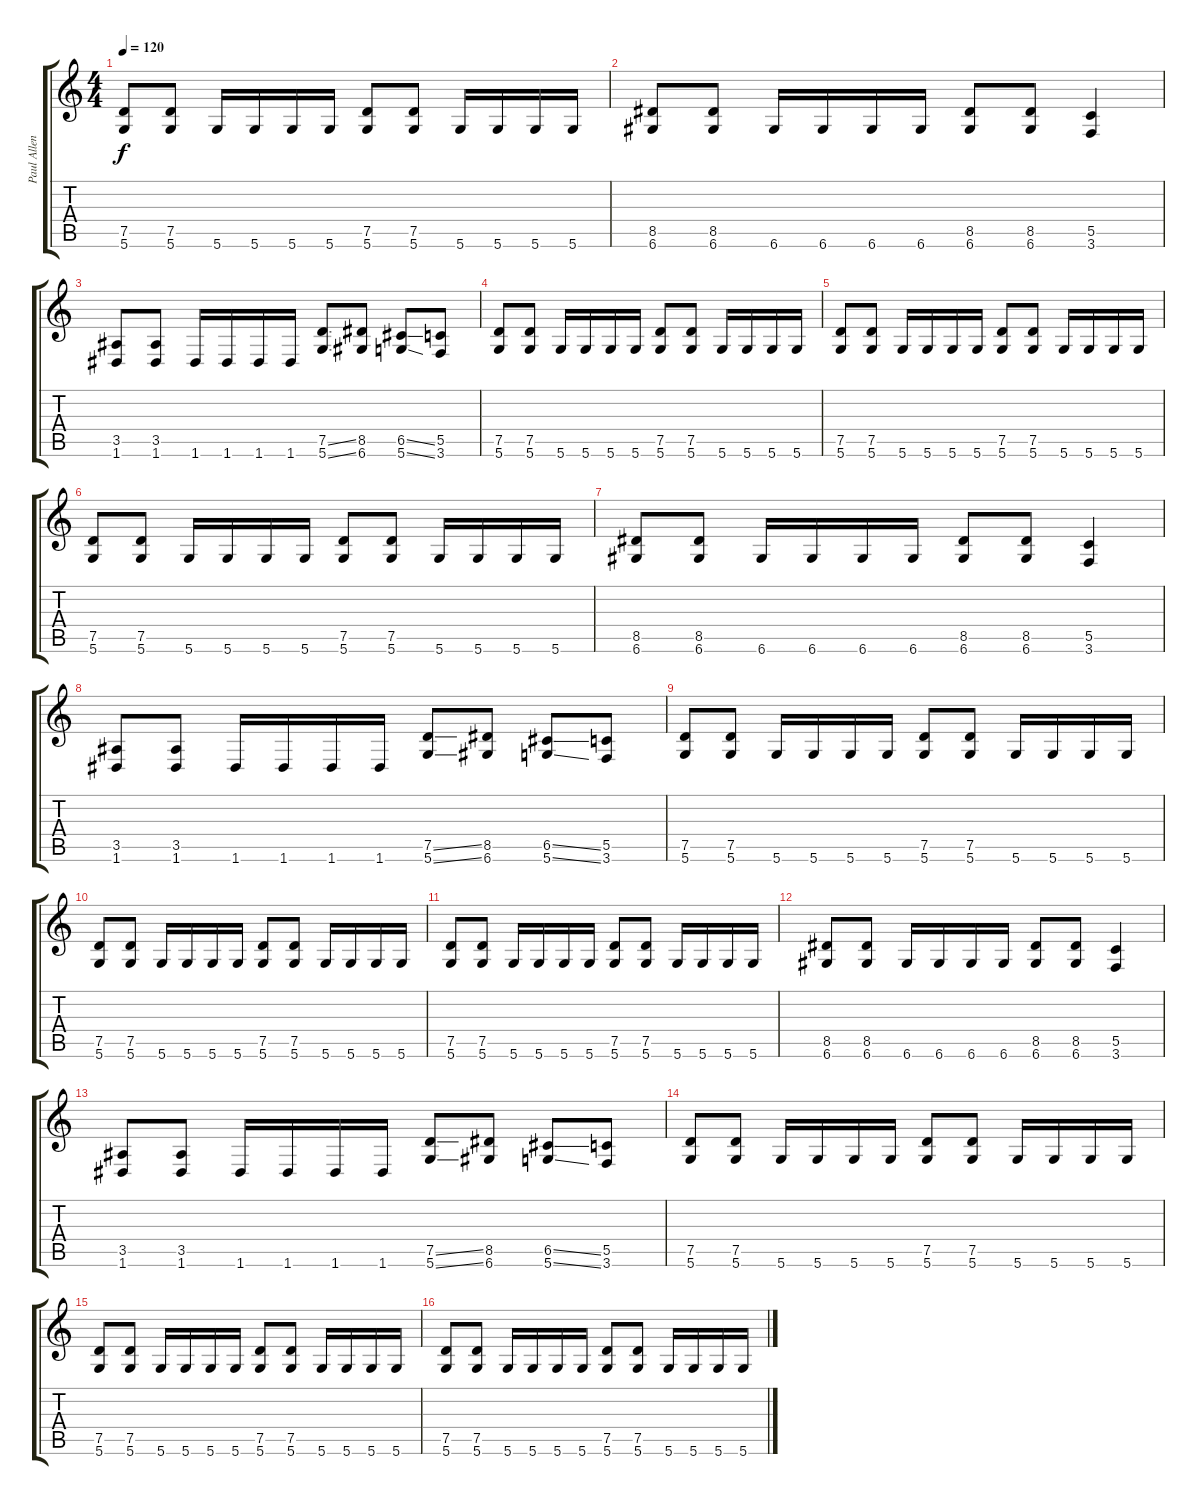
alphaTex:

\track ("Paul Allender" "Paul Allen") {instrument distortionguitar}
\staff {score tabs}
\tuning (D4 A3 F3 C3 G2 D2) {hide}
\ts (4 4)
\tempo 120
\clef g2
\ks c
(7.5 5.6).8{dy f} (7.5 5.6).8 5.6.16 5.6.16 5.6.16 5.6.16 (7.5 5.6).8 (7.5 5.6).8 5.6.16 5.6.16 5.6.16 5.6.16 |
(8.5 6.6).8 (8.5 6.6).8 6.6.16 6.6.16 6.6.16 6.6.16 (8.5 6.6).8 (8.5 6.6).8 (5.5 3.6).4 |
(3.5 1.6).8 (3.5 1.6).8 1.6.16 1.6.16 1.6.16 1.6.16 (7.5{ss} 5.6{ss}).8 (8.5 6.6).8 (6.5{ss} 5.6{ss}).8 (5.5 3.6).8 |
(7.5 5.6).8 (7.5 5.6).8 5.6.16 5.6.16 5.6.16 5.6.16 (7.5 5.6).8 (7.5 5.6).8 5.6.16 5.6.16 5.6.16 5.6.16 |
(7.5 5.6).8 (7.5 5.6).8 5.6.16 5.6.16 5.6.16 5.6.16 (7.5 5.6).8 (7.5 5.6).8 5.6.16 5.6.16 5.6.16 5.6.16 |
(7.5 5.6).8 (7.5 5.6).8 5.6.16 5.6.16 5.6.16 5.6.16 (7.5 5.6).8 (7.5 5.6).8 5.6.16 5.6.16 5.6.16 5.6.16 |
(8.5 6.6).8 (8.5 6.6).8 6.6.16 6.6.16 6.6.16 6.6.16 (8.5 6.6).8 (8.5 6.6).8 (5.5 3.6).4 |
(3.5 1.6).8 (3.5 1.6).8 1.6.16 1.6.16 1.6.16 1.6.16 (7.5{ss} 5.6{ss}).8 (8.5 6.6).8 (6.5{ss} 5.6{ss}).8 (5.5 3.6).8 |
(7.5 5.6).8 (7.5 5.6).8 5.6.16 5.6.16 5.6.16 5.6.16 (7.5 5.6).8 (7.5 5.6).8 5.6.16 5.6.16 5.6.16 5.6.16 |
(7.5 5.6).8 (7.5 5.6).8 5.6.16 5.6.16 5.6.16 5.6.16 (7.5 5.6).8 (7.5 5.6).8 5.6.16 5.6.16 5.6.16 5.6.16 |
(7.5 5.6).8 (7.5 5.6).8 5.6.16 5.6.16 5.6.16 5.6.16 (7.5 5.6).8 (7.5 5.6).8 5.6.16 5.6.16 5.6.16 5.6.16 |
(8.5 6.6).8 (8.5 6.6).8 6.6.16 6.6.16 6.6.16 6.6.16 (8.5 6.6).8 (8.5 6.6).8 (5.5 3.6).4 |
(3.5 1.6).8 (3.5 1.6).8 1.6.16 1.6.16 1.6.16 1.6.16 (7.5{ss} 5.6{ss}).8 (8.5 6.6).8 (6.5{ss} 5.6{ss}).8 (5.5 3.6).8 |
(7.5 5.6).8 (7.5 5.6).8 5.6.16 5.6.16 5.6.16 5.6.16 (7.5 5.6).8 (7.5 5.6).8 5.6.16 5.6.16 5.6.16 5.6.16 |
(7.5 5.6).8 (7.5 5.6).8 5.6.16 5.6.16 5.6.16 5.6.16 (7.5 5.6).8 (7.5 5.6).8 5.6.16 5.6.16 5.6.16 5.6.16 |
(7.5 5.6).8 (7.5 5.6).8 5.6.16 5.6.16 5.6.16 5.6.16 (7.5 5.6).8 (7.5 5.6).8 5.6.16 5.6.16 5.6.16 5.6.16
